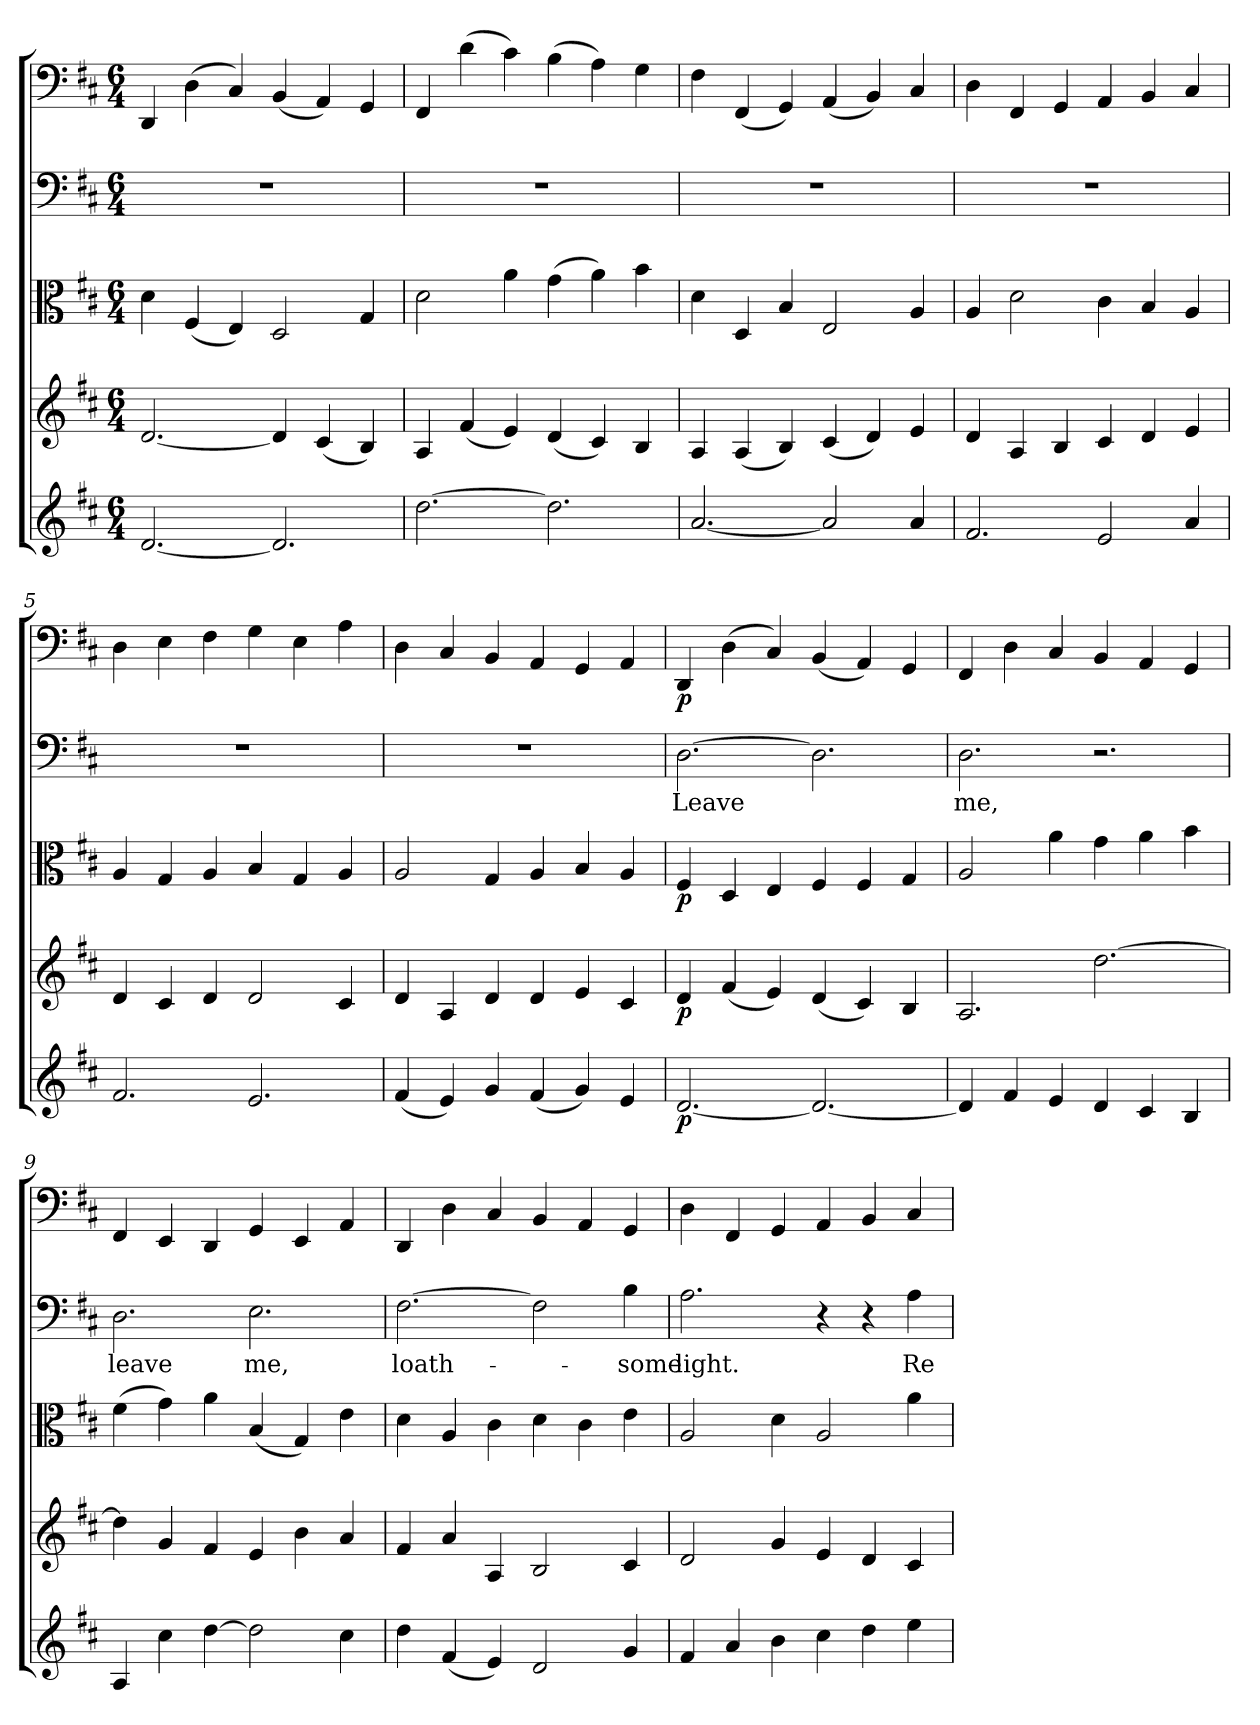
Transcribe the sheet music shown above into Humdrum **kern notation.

**kern	**dynam	**kern	**dynam	**kern	**dynam	**kern	**text	**kern	**dynam
*part5	*part5	*part4	*part4	*part3	*part3	*part2	*part2	*part1	*part1
*staff5	*staff5	*staff4	*staff4	*staff3	*staff3	*staff2	*staff2	*staff1	*staff1
*clefG2	*	*clefG2	*	*clefC3	*	*clefF4	*	*clefF4	*
*k[f#c#]	*	*k[f#c#]	*	*k[f#c#]	*	*k[f#c#]	*	*k[f#c#]	*
*D:	*	*D:	*	*D:	*	*D:	*	*D:	*
*M6/4	*	*M6/4	*	*M6/4	*	*M6/4	*	*M6/4	*
=1	=1	=1	=1	=1	=1	=1	=1	=1	=1
[2.d/	.	[2.d/	.	4d\	.	1.r	.	4DD/	.
.	.	.	.	(4F#/	.	.	.	(4D\	.
.	.	.	.	4E/)	.	.	.	4C#/)	.
2.d/]	.	4d/]	.	2D/	.	.	.	(4BB/	.
.	.	(4c#/	.	.	.	.	.	4AA/)	.
.	.	4B/)	.	4G/	.	.	.	4GG/	.
=2	=2	=2	=2	=2	=2	=2	=2	=2	=2
[2.dd\	.	4A/	.	2d\	.	1.r	.	4FF#/	.
.	.	(4f#/	.	.	.	.	.	(4d\	.
.	.	4e/)	.	4a\	.	.	.	4c#\)	.
2.dd\]	.	(4d/	.	(4g\	.	.	.	(4B\	.
.	.	4c#/)	.	4a\)	.	.	.	4A\)	.
.	.	4B/	.	4b\	.	.	.	4G\	.
=3	=3	=3	=3	=3	=3	=3	=3	=3	=3
[2.a/	.	4A/	.	4d\	.	1.r	.	4F#\	.
.	.	(4A/	.	4D/	.	.	.	(4FF#/	.
.	.	4B/)	.	4B/	.	.	.	4GG/)	.
2a/]	.	(4c#/	.	2E/	.	.	.	(4AA/	.
.	.	4d/)	.	.	.	.	.	4BB/)	.
4a/	.	4e/	.	4A/	.	.	.	4C#/	.
=4	=4	=4	=4	=4	=4	=4	=4	=4	=4
2.f#/	.	4d/	.	4A/	.	1.r	.	4D\	.
.	.	4A/	.	2d\	.	.	.	4FF#/	.
.	.	4B/	.	.	.	.	.	4GG/	.
2e/	.	4c#/	.	4c#\	.	.	.	4AA/	.
.	.	4d/	.	4B/	.	.	.	4BB/	.
4a/	.	4e/	.	4A/	.	.	.	4C#/	.
=5	=5	=5	=5	=5	=5	=5	=5	=5	=5
2.f#/	.	4d/	.	4A/	.	1.r	.	4D\	.
.	.	4c#/	.	4G/	.	.	.	4E\	.
.	.	4d/	.	4A/	.	.	.	4F#\	.
2.e/	.	2d/	.	4B/	.	.	.	4G\	.
.	.	.	.	4G/	.	.	.	4E\	.
.	.	4c#/	.	4A/	.	.	.	4A\	.
=6	=6	=6	=6	=6	=6	=6	=6	=6	=6
(4f#/	.	4d/	.	2A/	.	1.r	.	4D\	.
4e/)	.	4A/	.	.	.	.	.	4C#/	.
4g/	.	4d/	.	4G/	.	.	.	4BB/	.
(4f#/	.	4d/	.	4A/	.	.	.	4AA/	.
4g/)	.	4e/	.	4B/	.	.	.	4GG/	.
4e/	.	4c#/	.	4A/	.	.	.	4AA/	.
=7	=7	=7	=7	=7	=7	=7	=7	=7	=7
[2.d/	p	4d/	p	4F#/	p	[2.D\	Leave	4DD/	p
.	.	(4f#/	.	4D/	.	.	.	(4D\	.
.	.	4e/)	.	4E/	.	.	.	4C#/)	.
2.d/_	.	(4d/	.	4F#/	.	2.D\]	.	(4BB/	.
.	.	4c#/)	.	4F#/	.	.	.	4AA/)	.
.	.	4B/	.	4G/	.	.	.	4GG/	.
=8	=8	=8	=8	=8	=8	=8	=8	=8	=8
4d/]	.	2.A/	.	2A/	.	2.D\	me,	4FF#/	.
4f#/	.	.	.	.	.	.	.	4D\	.
4e/	.	.	.	4a\	.	.	.	4C#/	.
4d/	.	[2.dd\	.	4g\	.	2.r	.	4BB/	.
4c#/	.	.	.	4a\	.	.	.	4AA/	.
4B/	.	.	.	4b\	.	.	.	4GG/	.
=9	=9	=9	=9	=9	=9	=9	=9	=9	=9
4A/	.	4dd\]	.	(4f#\	.	2.D\	leave	4FF#/	.
4cc#\	.	4g/	.	4g\)	.	.	.	4EE/	.
[4dd\	.	4f#/	.	4a\	.	.	.	4DD/	.
2dd\]	.	4e/	.	(4B/	.	2.E\	me,	4GG/	.
.	.	4b\	.	4G/)	.	.	.	4EE/	.
4cc#\	.	4a/	.	4e\	.	.	.	4AA/	.
=10	=10	=10	=10	=10	=10	=10	=10	=10	=10
4dd\	.	4f#/	.	4d\	.	[2.F#\	loath-	4DD/	.
(4f#/	.	4a/	.	4A/	.	.	.	4D\	.
4e/)	.	4A/	.	4c#\	.	.	.	4C#/	.
2d/	.	2B/	.	4d\	.	2F#\]	.	4BB/	.
.	.	.	.	4c#\	.	.	.	4AA/	.
4g/	.	4c#/	.	4e\	.	4B\	-some	4GG/	.
=11	=11	=11	=11	=11	=11	=11	=11	=11	=11
4f#/	.	2d/	.	2A/	.	2.A\	light.	4D\	.
4a/	.	.	.	.	.	.	.	4FF#/	.
4b\	.	4g/	.	4d\	.	.	.	4GG/	.
4cc#\	.	4e/	.	2A/	.	4r	.	4AA/	.
4dd\	.	4d/	.	.	.	4r	.	4BB/	.
4ee\	.	4c#/	.	4a\	.	4A\	Re-	4C#/	.
=	=	=	=	=	=	=	=	=	=
*-	*-	*-	*-	*-	*-	*-	*-	*-	*-
